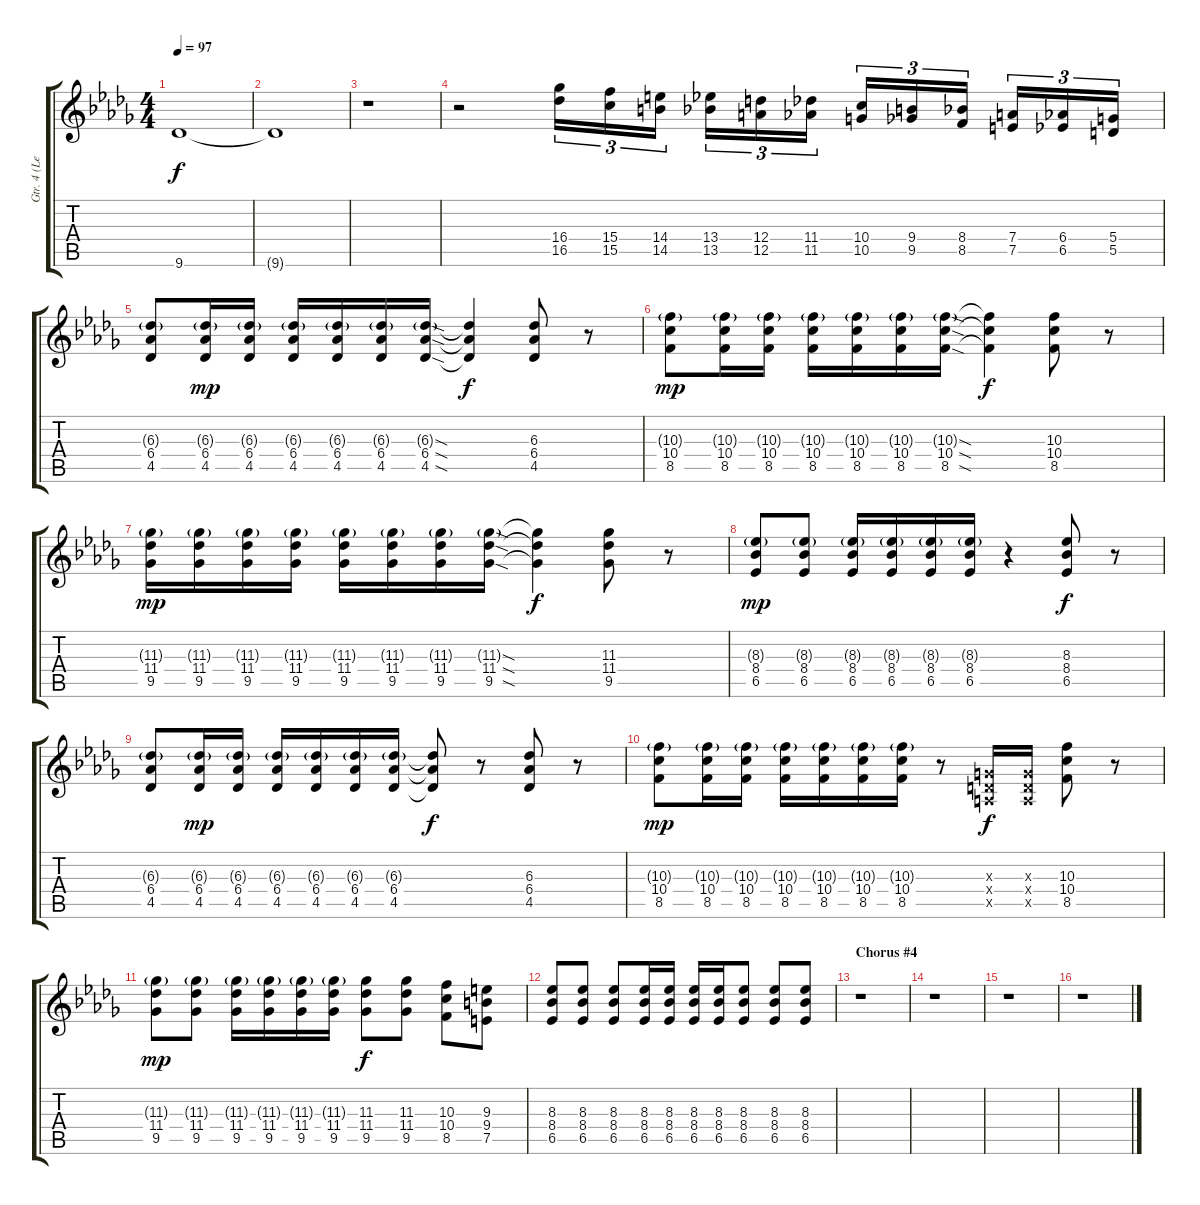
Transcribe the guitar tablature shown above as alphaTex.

\track ("Gtr. 4 (Lead)" "Gtr. 4 (Le") {instrument overdrivenguitar}
\staff {score tabs}
\tuning (E4 B3 G3 D3 A2 E2) {hide}
\ts (4 4)
\tempo 97
\clef g2
\ks db
9.6.1{dy f} |
9.6{t}.1 |
r.1{volume 9 balance 16 instrument guitarfretnoise} |
r.2 (16.4 16.5).16{tu (3 2)} (15.4 15.5).16{tu (3 2)} (14.4 14.5).16{tu (3 2)} (13.4 13.5).16{tu (3 2)} (12.4 12.5).16{tu (3 2)} (11.4 11.5).16{tu (3 2)} (10.4 10.5).16{tu (3 2)} (9.4 9.5).16{tu (3 2)} (8.4 8.5).16{tu (3 2)} (7.4 7.5).16{tu (3 2)} (6.4 6.5).16{tu (3 2)} (5.4 5.5).16{tu (3 2)} |
(6.3{g} 6.4 4.5).8{volume 14 balance 8 instrument overdrivenguitar} (6.3{g} 6.4 4.5).16{dy mp} (6.3{g} 6.4 4.5).16 (6.3{g} 6.4 4.5).16 (6.3{g} 6.4 4.5).16 (6.3{g} 6.4 4.5).16 (6.3{sod g} 6.4{sod} 4.5{sod}).16 (6.3{t} 6.4{t} 4.5{t}).4{dy f} (6.3 6.4 4.5).8 r.8 |
(10.3{g} 10.4 8.5).8{dy mp} (10.3{g} 10.4 8.5).16 (10.3{g} 10.4 8.5).16 (10.3{g} 10.4 8.5).16 (10.3{g} 10.4 8.5).16 (10.3{g} 10.4 8.5).16 (10.3{sod g} 10.4{sod} 8.5{sod}).16 (10.3{t} 10.4{t} 8.5{t}).4{dy f} (10.3 10.4 8.5).8 r.8 |
(11.3{g} 11.4 9.5).16{dy mp} (11.3{g} 11.4 9.5).16 (11.3{g} 11.4 9.5).16 (11.3{g} 11.4 9.5).16 (11.3{g} 11.4 9.5).16 (11.3{g} 11.4 9.5).16 (11.3{g} 11.4 9.5).16 (11.3{sod g} 11.4{sod} 9.5{sod}).16 (11.3{t} 11.4{t} 9.5{t}).4{dy f} (11.3 11.4 9.5).8 r.8 |
(8.3{g} 8.4 6.5).8{dy mp} (8.3{g} 8.4 6.5).8 (8.3{g} 8.4 6.5).16 (8.3{g} 8.4 6.5).16 (8.3{g} 8.4 6.5).16 (8.3{g} 8.4 6.5).16 r.4 (8.3 8.4 6.5).8{dy f} r.8 |
(6.3{g} 6.4 4.5).8{volume 14 balance 8 instrument overdrivenguitar} (6.3{g} 6.4 4.5).16{dy mp} (6.3{g} 6.4 4.5).16 (6.3{g} 6.4 4.5).16 (6.3{g} 6.4 4.5).16 (6.3{g} 6.4 4.5).16 (6.3{g} 6.4 4.5).16 (6.3{t} 6.4{t} 4.5{t}).8{dy f} r.8 (6.3 6.4 4.5).8 r.8 |
(10.3{g} 10.4 8.5).8{dy mp} (10.3{g} 10.4 8.5).16 (10.3{g} 10.4 8.5).16 (10.3{g} 10.4 8.5).16 (10.3{g} 10.4 8.5).16 (10.3{g} 10.4 8.5).16 (10.3{g} 10.4 8.5).16 r.8 (0.3{x} 0.4{x} 0.5{x}).16{dy f} (0.3{x} 0.4{x} 0.5{x}).16 (10.3 10.4 8.5).8 r.8 |
(11.3{g} 11.4 9.5).8{dy mp} (11.3{g} 11.4 9.5).8 (11.3{g} 11.4 9.5).16 (11.3{g} 11.4 9.5).16 (11.3{g} 11.4 9.5).16 (11.3{g} 11.4 9.5).16 (11.3 11.4 9.5).8{dy f} (11.3 11.4 9.5).8 (10.3 10.4 8.5).8 (9.3 9.4 7.5).8 |
(8.3 8.4 6.5).8 (8.3 8.4 6.5).8 (8.3 8.4 6.5).8 (8.3 8.4 6.5).16 (8.3 8.4 6.5).16 (8.3 8.4 6.5).16 (8.3 8.4 6.5).16 (8.3 8.4 6.5).8 (8.3 8.4 6.5).8 (8.3 8.4 6.5).8 |
\section ("" "Chorus #4")
r.1 |
r.1 |
r.1 |
r.1
